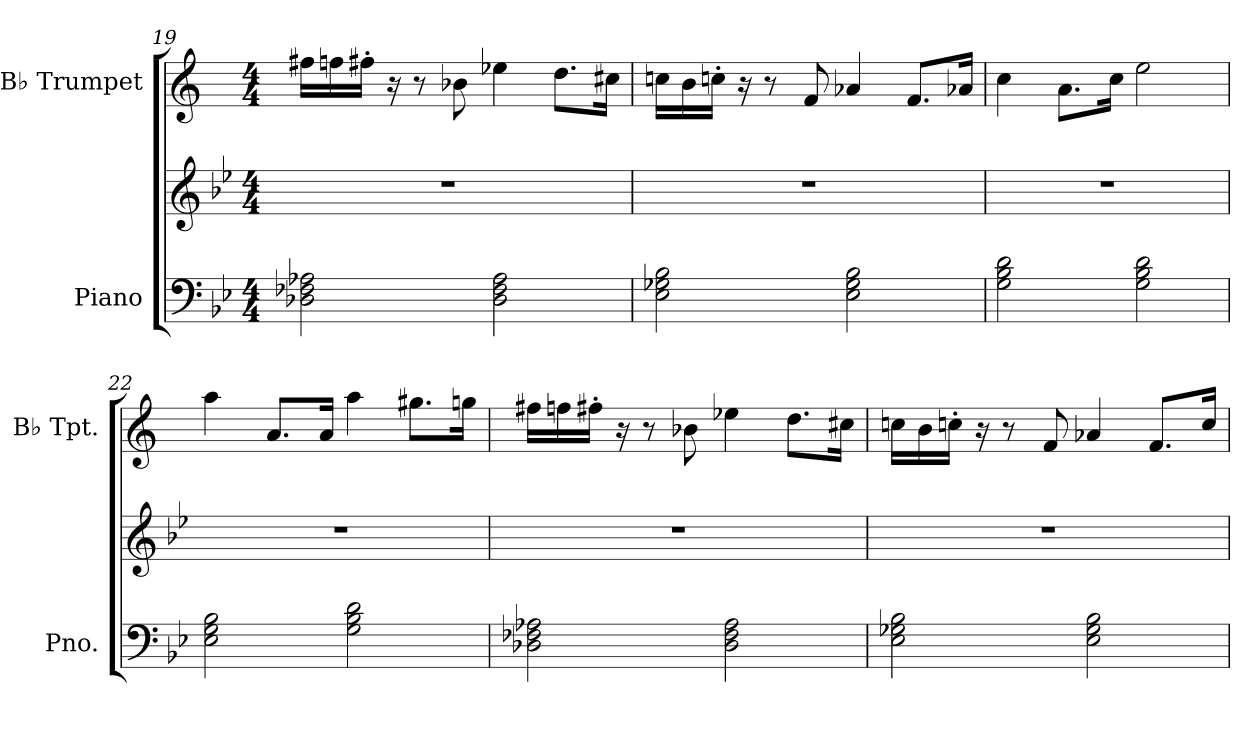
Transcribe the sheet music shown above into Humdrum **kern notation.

**kern	**kern	**kern
*part2	*part2	*part1
*staff3	*staff2	*staff1
*I"Piano	*	*I"B♭ Trumpet
*I'Pno.	*	*I'B♭ Tpt.
*clefF4	*clefG2	*clefG2
*	*	*ITrd1c2
*k[b-e-]	*k[b-e-]	*k[b-e-]
*M4/4	*M4/4	*M4/4
=19	=19	=19
2D-X\ 2F-X\ 2A-X\	1r	16een\LL
.	.	16ee-X\
.	.	16een'\JJ
.	.	16r
.	.	8r
.	.	8a-X\
2D-\ 2F-\ 2A-\	.	4dd-X\
.	.	8.cc\L
.	.	16bn\Jk
=20	=20	=20
2E-\ 2G-X\ 2B-\	1r	16b-X\LL
.	.	16a\
.	.	16b-X'\JJ
.	.	16r
.	.	8r
.	.	8e-/
2E-\ 2G-\ 2B-\	.	4g-X/
.	.	8.e-/L
.	.	16g-X/Jk
=21	=21	=21
2G\ 2B-\ 2d\	1r	4b-\
.	.	8.g\L
.	.	16b-\Jk
2G\ 2B-\ 2d\	.	2dd\
!!LO:LB:g=z
=22	=22	=22
2E-\ 2G\ 2B-\	1r	4gg\
.	.	8.g/L
.	.	16g/Jk
2G\ 2B-\ 2d\	.	4gg\
.	.	8.ff#X\L
.	.	16ffn\Jk
=23	=23	=23
2D-X\ 2F-X\ 2A-X\	1r	16een\LL
.	.	16ee-X\
.	.	16een'\JJ
.	.	16r
.	.	8r
.	.	8a-X\
2D-\ 2F-\ 2A-\	.	4dd-X\
.	.	8.cc\L
.	.	16bn\Jk
=24	=24	=24
2E-\ 2G-X\ 2B-\	1r	16b-X\LL
.	.	16a\
.	.	16b-X'\JJ
.	.	16r
.	.	8r
.	.	8e-/
2E-\ 2G-\ 2B-\	.	4g-X/
.	.	8.e-/L
.	.	16b-/Jk
=	=	=
*-	*-	*-
